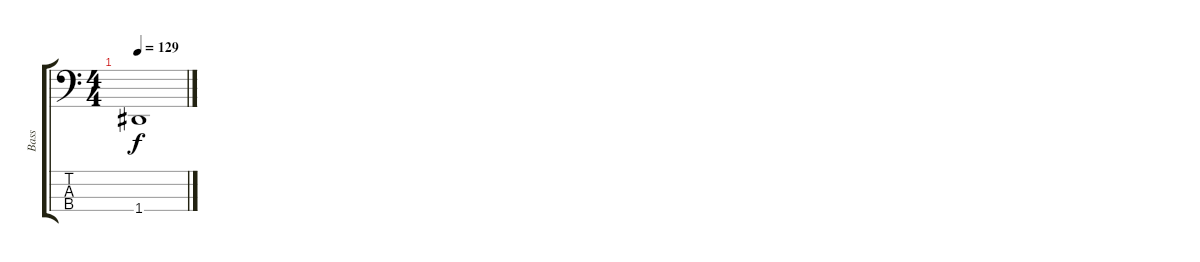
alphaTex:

\track ("Bass" "Bass") {instrument electricbasspick}
\staff {score tabs}
\tuning (F2 C2 G1 D1) {hide}
\ts (4 4)
\tempo 129
\clef f4
\ks c
1.4{t}.1{dy f}
